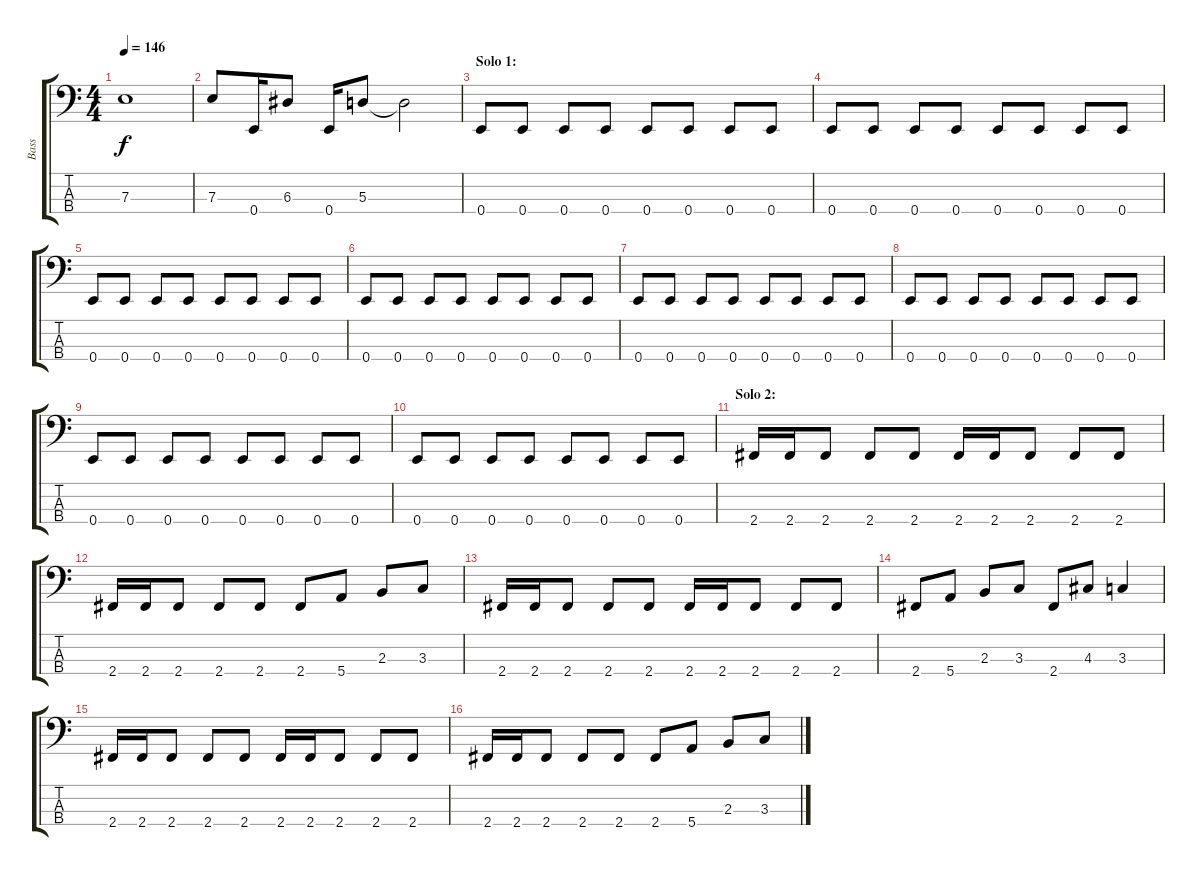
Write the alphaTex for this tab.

\track ("Bass" "Bass") {instrument electricbasspick}
\staff {score tabs}
\tuning (G2 D2 A1 E1) {hide}
\ts (4 4)
\tempo 146
\clef f4
\ks c
7.3.1{dy f} |
7.3.8 0.4.16 6.3.8 0.4.16 5.3.8 5.3{t}.2 |
\section ("" "Solo 1:")
0.4.8 0.4.8 0.4.8 0.4.8 0.4.8 0.4.8 0.4.8 0.4.8 |
0.4.8 0.4.8 0.4.8 0.4.8 0.4.8 0.4.8 0.4.8 0.4.8 |
0.4.8 0.4.8 0.4.8 0.4.8 0.4.8 0.4.8 0.4.8 0.4.8 |
0.4.8 0.4.8 0.4.8 0.4.8 0.4.8 0.4.8 0.4.8 0.4.8 |
0.4.8 0.4.8 0.4.8 0.4.8 0.4.8 0.4.8 0.4.8 0.4.8 |
0.4.8 0.4.8 0.4.8 0.4.8 0.4.8 0.4.8 0.4.8 0.4.8 |
0.4.8 0.4.8 0.4.8 0.4.8 0.4.8 0.4.8 0.4.8 0.4.8 |
0.4.8 0.4.8 0.4.8 0.4.8 0.4.8 0.4.8 0.4.8 0.4.8 |
\section ("" "Solo 2:")
2.4.16 2.4.16 2.4.8 2.4.8 2.4.8 2.4.16 2.4.16 2.4.8 2.4.8 2.4.8 |
2.4.16 2.4.16 2.4.8 2.4.8 2.4.8 2.4.8 5.4.8 2.3.8 3.3.8 |
2.4.16 2.4.16 2.4.8 2.4.8 2.4.8 2.4.16 2.4.16 2.4.8 2.4.8 2.4.8 |
2.4.8 5.4.8 2.3.8 3.3.8 2.4.8 4.3.8 3.3.4 |
2.4.16 2.4.16 2.4.8 2.4.8 2.4.8 2.4.16 2.4.16 2.4.8 2.4.8 2.4.8 |
2.4.16 2.4.16 2.4.8 2.4.8 2.4.8 2.4.8 5.4.8 2.3.8 3.3.8
